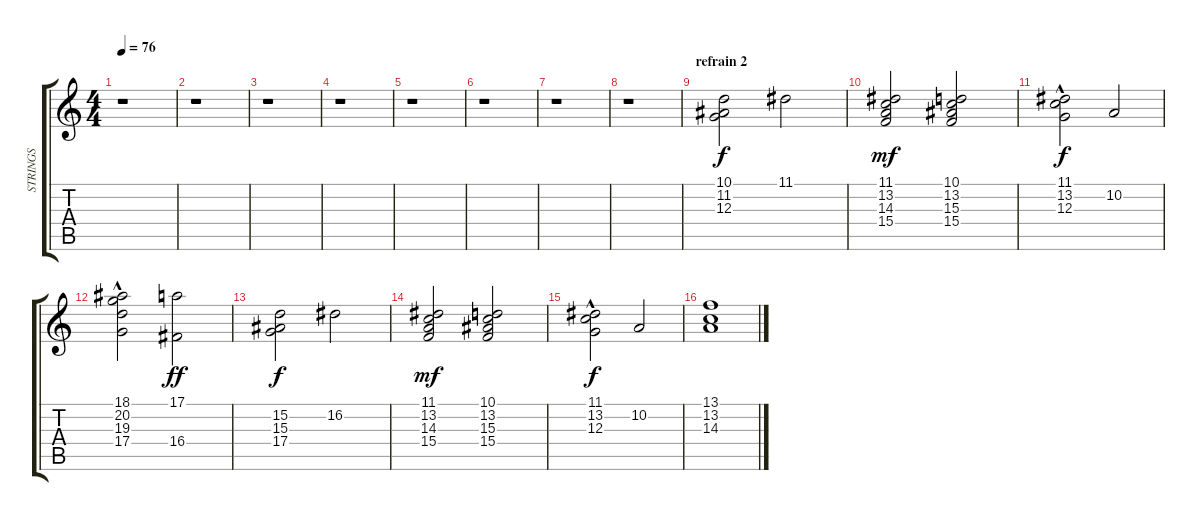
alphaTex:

\track ("STRINGS" "STRINGS") {instrument stringensemble2}
\staff {score tabs}
\tuning (E4 B3 G3 D3 A2 E2) {hide}
\ts (4 4)
\tempo 76
\clef g2
\ks c
r.1{dy f} |
r.1 |
r.1 |
r.1 |
r.1 |
r.1 |
r.1 |
r.1 |
\section ("" "refrain 2")
(10.1 11.2 12.3).2 11.1.2 |
(11.1 13.2 14.3 15.4).2{dy mf} (10.1 13.2 15.3 15.4).2 |
(11.1 13.2 12.3{hac}).2{dy f} 10.2.2 |
(18.1{hac} 20.2 19.3 17.4).2 (17.1 16.4).2{dy ff} |
(15.2 15.3 17.4).2{dy f} 16.2.2 |
(11.1 13.2 14.3 15.4).2{dy mf} (10.1 13.2 15.3 15.4).2 |
(11.1 13.2 12.3{hac}).2{dy f} 10.2.2 |
(13.1 13.2 14.3).1
